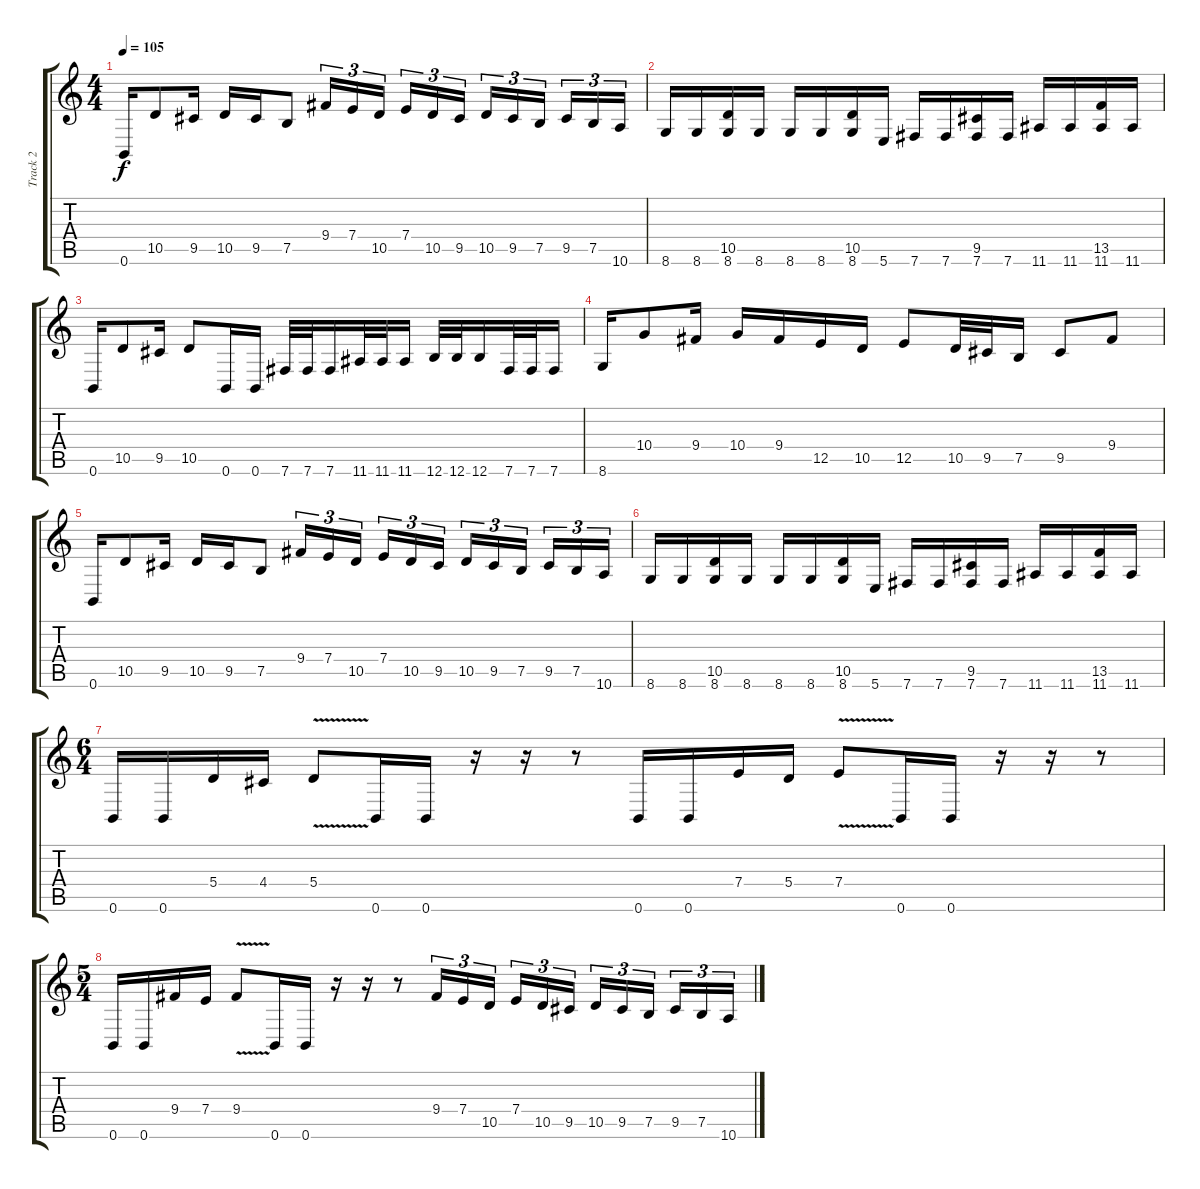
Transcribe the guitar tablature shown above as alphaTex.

\track ("Track 2" "Track 2") {instrument distortionguitar}
\staff {score tabs}
\tuning (B3 Gb3 D3 A2 E2 B1) {hide}
\ts (4 4)
\tempo 105
\clef g2
\ks c
0.6.16{dy f} 10.5.8 9.5.16 10.5.16 9.5.16 7.5.8 9.4.16{tu (3 2)} 7.4.16{tu (3 2)} 10.5.16{tu (3 2) beam splitsecondary} 7.4.16{tu (3 2)} 10.5.16{tu (3 2)} 9.5.16{tu (3 2)} 10.5.16{tu (3 2)} 9.5.16{tu (3 2)} 7.5.16{tu (3 2) beam splitsecondary} 9.5.16{tu (3 2)} 7.5.16{tu (3 2)} 10.6.16{tu (3 2)} |
8.6.16 8.6.16 (10.5 8.6).16 8.6.16 8.6.16 8.6.16 (10.5 8.6).16 5.6.16 7.6.16 7.6.16 (9.5 7.6).16 7.6.16 11.6.16 11.6.16 (13.5 11.6).16 11.6.16 |
0.6.16 10.5.8 9.5.16 10.5.8 0.6.16 0.6.16 7.6.32 7.6.32 7.6.16 11.6.32 11.6.32 11.6.16 12.6.32 12.6.32 12.6.16 7.6.32 7.6.32 7.6.16 |
8.6.16 10.4.8 9.4.16 10.4.16 9.4.16 12.5.16 10.5.16 12.5.8 10.5.32 9.5.32 7.5.16 9.5.8 9.4.8 |
0.6.16 10.5.8 9.5.16 10.5.16 9.5.16 7.5.8 9.4.16{tu (3 2)} 7.4.16{tu (3 2)} 10.5.16{tu (3 2) beam splitsecondary} 7.4.16{tu (3 2)} 10.5.16{tu (3 2)} 9.5.16{tu (3 2)} 10.5.16{tu (3 2)} 9.5.16{tu (3 2)} 7.5.16{tu (3 2) beam splitsecondary} 9.5.16{tu (3 2)} 7.5.16{tu (3 2)} 10.6.16{tu (3 2)} |
8.6.16 8.6.16 (10.5 8.6).16 8.6.16 8.6.16 8.6.16 (10.5 8.6).16 5.6.16 7.6.16 7.6.16 (9.5 7.6).16 7.6.16 11.6.16 11.6.16 (13.5 11.6).16 11.6.16 |
\ts (6 4)
0.6.16 0.6.16 5.4.16 4.4.16 5.4{v}.8 0.6.16 0.6.16 r.16 r.16 r.8 0.6.16 0.6.16 7.4.16 5.4.16 7.4{v}.8 0.6.16 0.6.16 r.16 r.16 r.8 |
\ts (5 4)
0.6.16 0.6.16 9.4.16 7.4.16 9.4{v}.8 0.6.16 0.6.16 r.16 r.16 r.8 9.4.16{tu (3 2)} 7.4.16{tu (3 2)} 10.5.16{tu (3 2) beam splitsecondary} 7.4.16{tu (3 2)} 10.5.16{tu (3 2)} 9.5.16{tu (3 2)} 10.5.16{tu (3 2)} 9.5.16{tu (3 2)} 7.5.16{tu (3 2) beam splitsecondary} 9.5.16{tu (3 2)} 7.5.16{tu (3 2)} 10.6.16{tu (3 2)}
